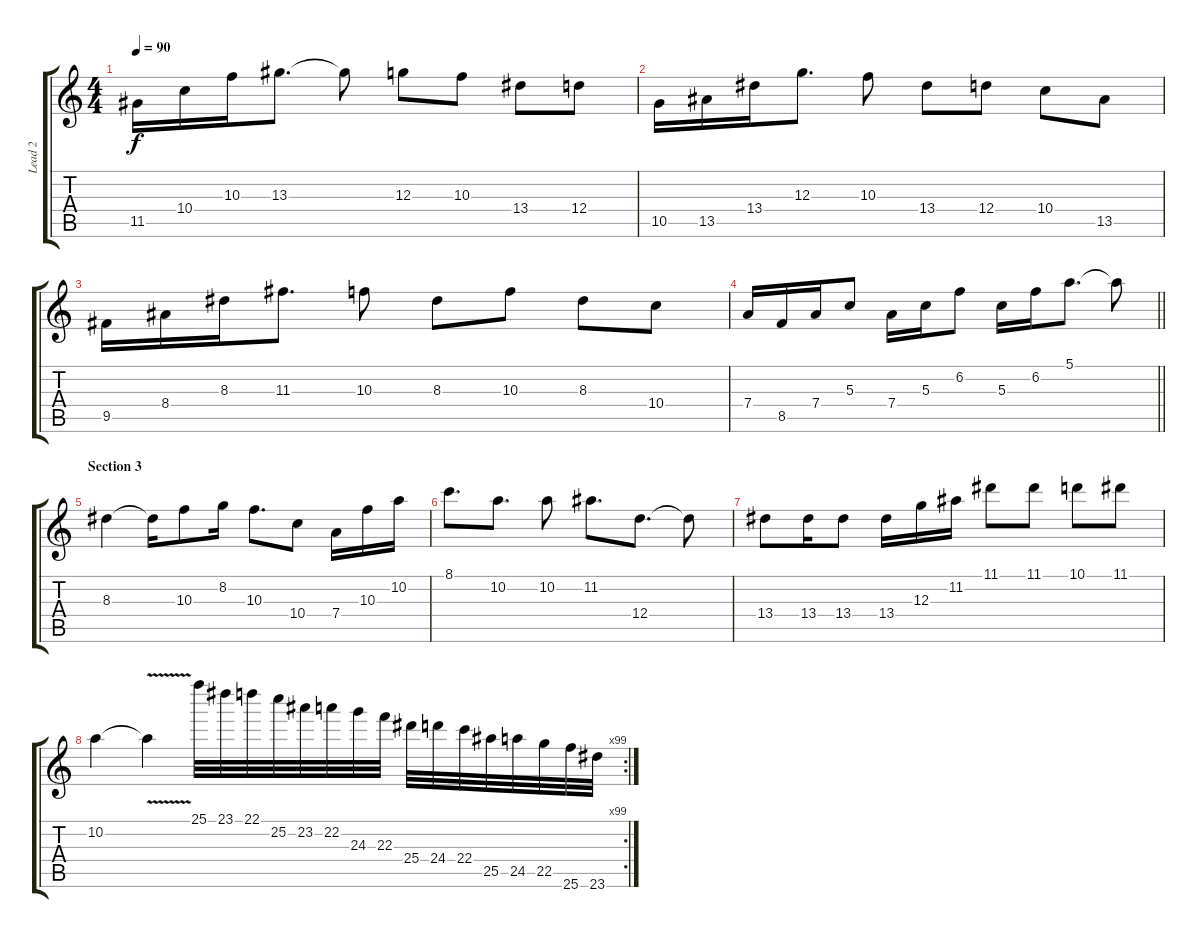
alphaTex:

\track ("Lead 2" "Lead 2") {instrument overdrivenguitar}
\staff {score tabs}
\tuning (E4 B3 G3 D3 A2 E2) {hide}
\ts (4 4)
\tempo 90
\clef g2
\ks c
11.5.16{dy f} 10.4.16 10.3.16 13.3.8{d} 13.3{t}.8 12.3.8 10.3.8 13.4.8 12.4.8 |
10.5.16 13.5.16 13.4.16 12.3.8{d} 10.3.8 13.4.8 12.4.8 10.4.8 13.5.8 |
9.5.16 8.4.16 8.3.16 11.3.8{d} 10.3.8 8.3.8 10.3.8 8.3.8 10.4.8 |
\barLineRight lightlight
7.4.16 8.5.16 7.4.16 5.3.8 7.4.16 5.3.16 6.2.8 5.3.16 6.2.16 5.1.8{d} 5.1{t}.8 |
\section ("" "Section 3")
8.3.4 8.3{t}.16 10.3.8 8.2.16 10.3.8{d} 10.4.8 7.4.16 10.3.16 10.2.16 |
8.1.8{d} 10.2.8{d} 10.2.8 11.2.8{d} 12.4.8{d} 12.4{t}.8 |
13.4.8 13.4.16 13.4.8 13.4.16 12.3.16 11.2.16 11.1.8 11.1.8 10.1.8 11.1.8 |
\rc 99
10.2.4 10.2{v t}.4 25.1.32 23.1.32 22.1.32 25.2.32 23.2.32 22.2.32 24.3.32 22.3.32 25.4.32 24.4.32 22.4.32 25.5.32 24.5.32 22.5.32 25.6.32 23.6.32
